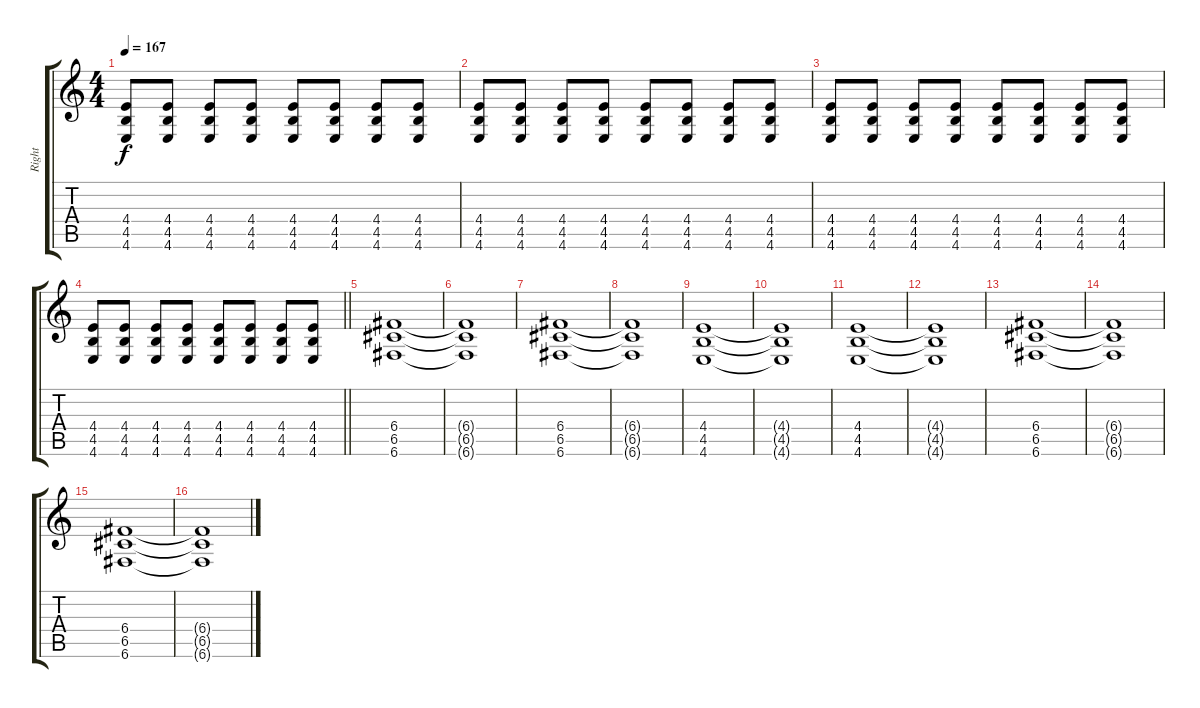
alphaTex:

\track ("Right" "Right") {instrument overdrivenguitar}
\staff {score tabs}
\tuning (D4 A3 F3 C3 G2 C2) {hide}
\ts (4 4)
\tempo 167
\clef g2
\ks c
(4.4 4.5 4.6).8{dy f} (4.4 4.5 4.6).8 (4.4 4.5 4.6).8 (4.4 4.5 4.6).8 (4.4 4.5 4.6).8 (4.4 4.5 4.6).8 (4.4 4.5 4.6).8 (4.4 4.5 4.6).8 |
(4.4 4.5 4.6).8 (4.4 4.5 4.6).8 (4.4 4.5 4.6).8 (4.4 4.5 4.6).8 (4.4 4.5 4.6).8 (4.4 4.5 4.6).8 (4.4 4.5 4.6).8 (4.4 4.5 4.6).8 |
(4.4 4.5 4.6).8 (4.4 4.5 4.6).8 (4.4 4.5 4.6).8 (4.4 4.5 4.6).8 (4.4 4.5 4.6).8 (4.4 4.5 4.6).8 (4.4 4.5 4.6).8 (4.4 4.5 4.6).8 |
\barLineRight lightlight
(4.4 4.5 4.6).8 (4.4 4.5 4.6).8 (4.4 4.5 4.6).8 (4.4 4.5 4.6).8 (4.4 4.5 4.6).8 (4.4 4.5 4.6).8 (4.4 4.5 4.6).8 (4.4 4.5 4.6).8 |
(6.4 6.5 6.6).1 |
(6.4{t} 6.5{t} 6.6{t}).1 |
(6.4 6.5 6.6).1 |
(6.4{t} 6.5{t} 6.6{t}).1 |
(4.4 4.5 4.6).1 |
(4.4{t} 4.5{t} 4.6{t}).1 |
(4.4 4.5 4.6).1 |
(4.4{t} 4.5{t} 4.6{t}).1 |
(6.4 6.5 6.6).1 |
(6.4{t} 6.5{t} 6.6{t}).1 |
(6.4 6.5 6.6).1 |
(6.4{t} 6.5{t} 6.6{t}).1
